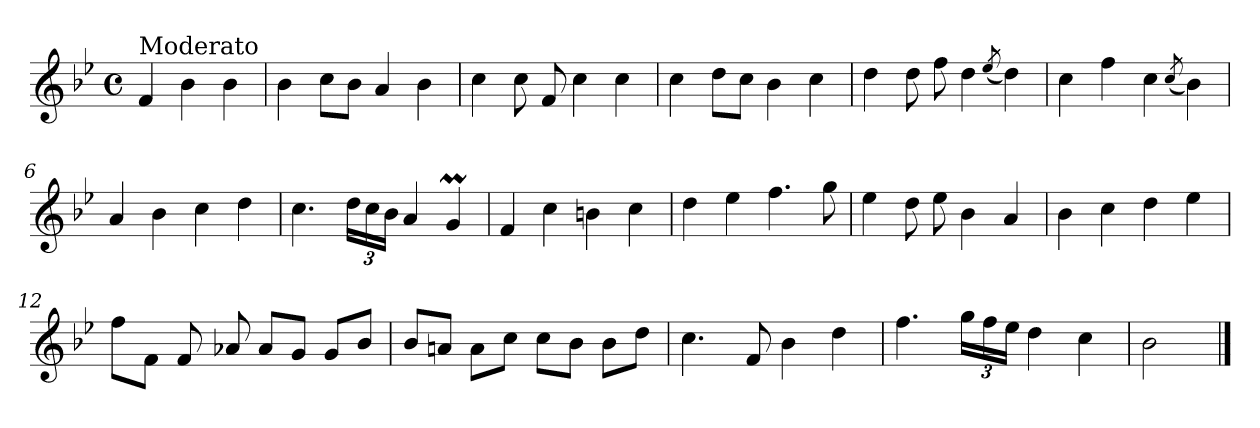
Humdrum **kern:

**kern
*part1
*staff1
*clefG2
*k[b-e-]
*B-:
*M4/4
*met(c)
=
!LO:TX:a:t=Moderato
4f/
4b-\
4b-\
=1
4b-\
8cc\L
8b-\J
4a/
4b-\
=2
4cc\
8cc\
8f/
4cc\
4cc\
=3
4cc\
8dd\L
8cc\J
4b-\
4cc\
=4
4dd\
8dd\
8ff\
4dd\
(<8qee-/
4dd\)
!!LO:LB:g=z
=5
4cc\
4ff\
4cc\
(<8qcc/
4b-\)
=6
4a/
4b-\
4cc\
4dd\
=7
4.cc\
24dd\LL
24cc\
24b-\JJ
4a/
4gM/
=8
4f/
4cc\
4bn\
4cc\
=9
4dd\
4ee-\
4.ff\
8gg\
=10
4ee-\
8dd\
8ee-\
4b-\
4a/
!!LO:LB:g=z
=11
4b-\
4cc\
4dd\
4ee-\
=12
8ff\L
8f\J
8f/
8a-X/
8a-/L
8g/J
8g/L
8b-/J
=13
8b-/L
8an/J
8a\L
8cc\J
8cc\L
8b-\J
8b-\L
8dd\J
=14
4.cc\
8f/
4b-\
4dd\
=15
4.ff\
24gg\LL
24ff\
24ee-\JJ
4dd\
4cc\
!!LO:LB:g=z
=16
2b-\
==
*-
